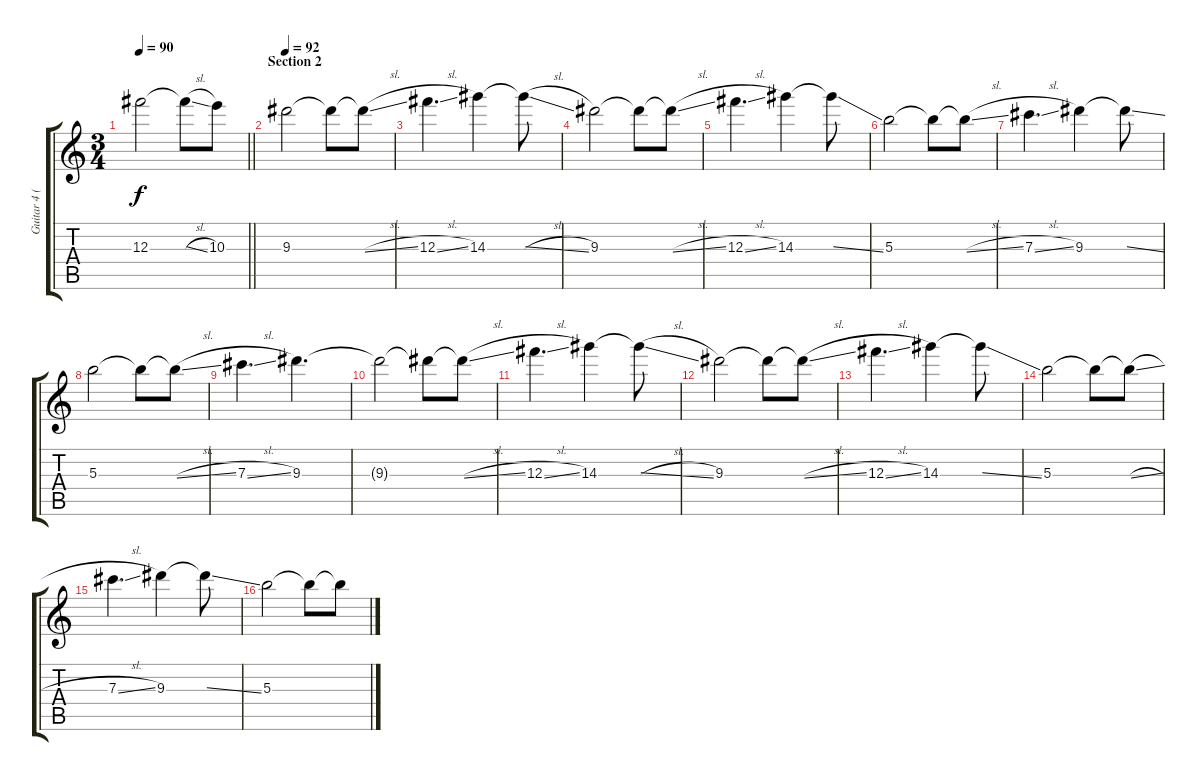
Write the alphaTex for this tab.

\track ("Guitar 4 (Overdrive w/ Ebow)" "Guitar 4 (") {instrument overdrivenguitar}
\staff {score tabs}
\tuning (Eb5 Bb4 Gb4 Db4 Ab3 Eb3) {hide}
\ts (3 4)
\tempo 90
\clef g2
\barLineRight lightlight
\ks c
12.3.2{dy f} 12.3{sl t}.8 10.3.8 |
\section ("" "Section 2")
\tempo 92
9.3.2 9.3{t}.8 9.3{sl t}.8 |
12.3{sl}.4{d} 14.3.4 14.3{sl t}.8 |
9.3.2 9.3{t}.8 9.3{sl t}.8 |
12.3{sl}.4{d} 14.3.4 14.3{ss t}.8 |
5.3.2 5.3{t}.8 5.3{sl t}.8 |
7.3{sl}.4{d} 9.3.4 9.3{ss t}.8 |
5.3.2 5.3{t}.8 5.3{sl t}.8 |
7.3{sl}.4{d} 9.3.4{d} |
9.3{t}.2 9.3{t}.8 9.3{sl t}.8 |
12.3{sl}.4{d} 14.3.4 14.3{sl t}.8 |
9.3.2 9.3{t}.8 9.3{sl t}.8 |
12.3{sl}.4{d} 14.3.4 14.3{ss t}.8 |
5.3.2 5.3{t}.8 5.3{sl t}.8 |
7.3{sl}.4{d} 9.3.4 9.3{ss t}.8 |
5.3.2 5.3{t}.8 5.3{sl t}.8
